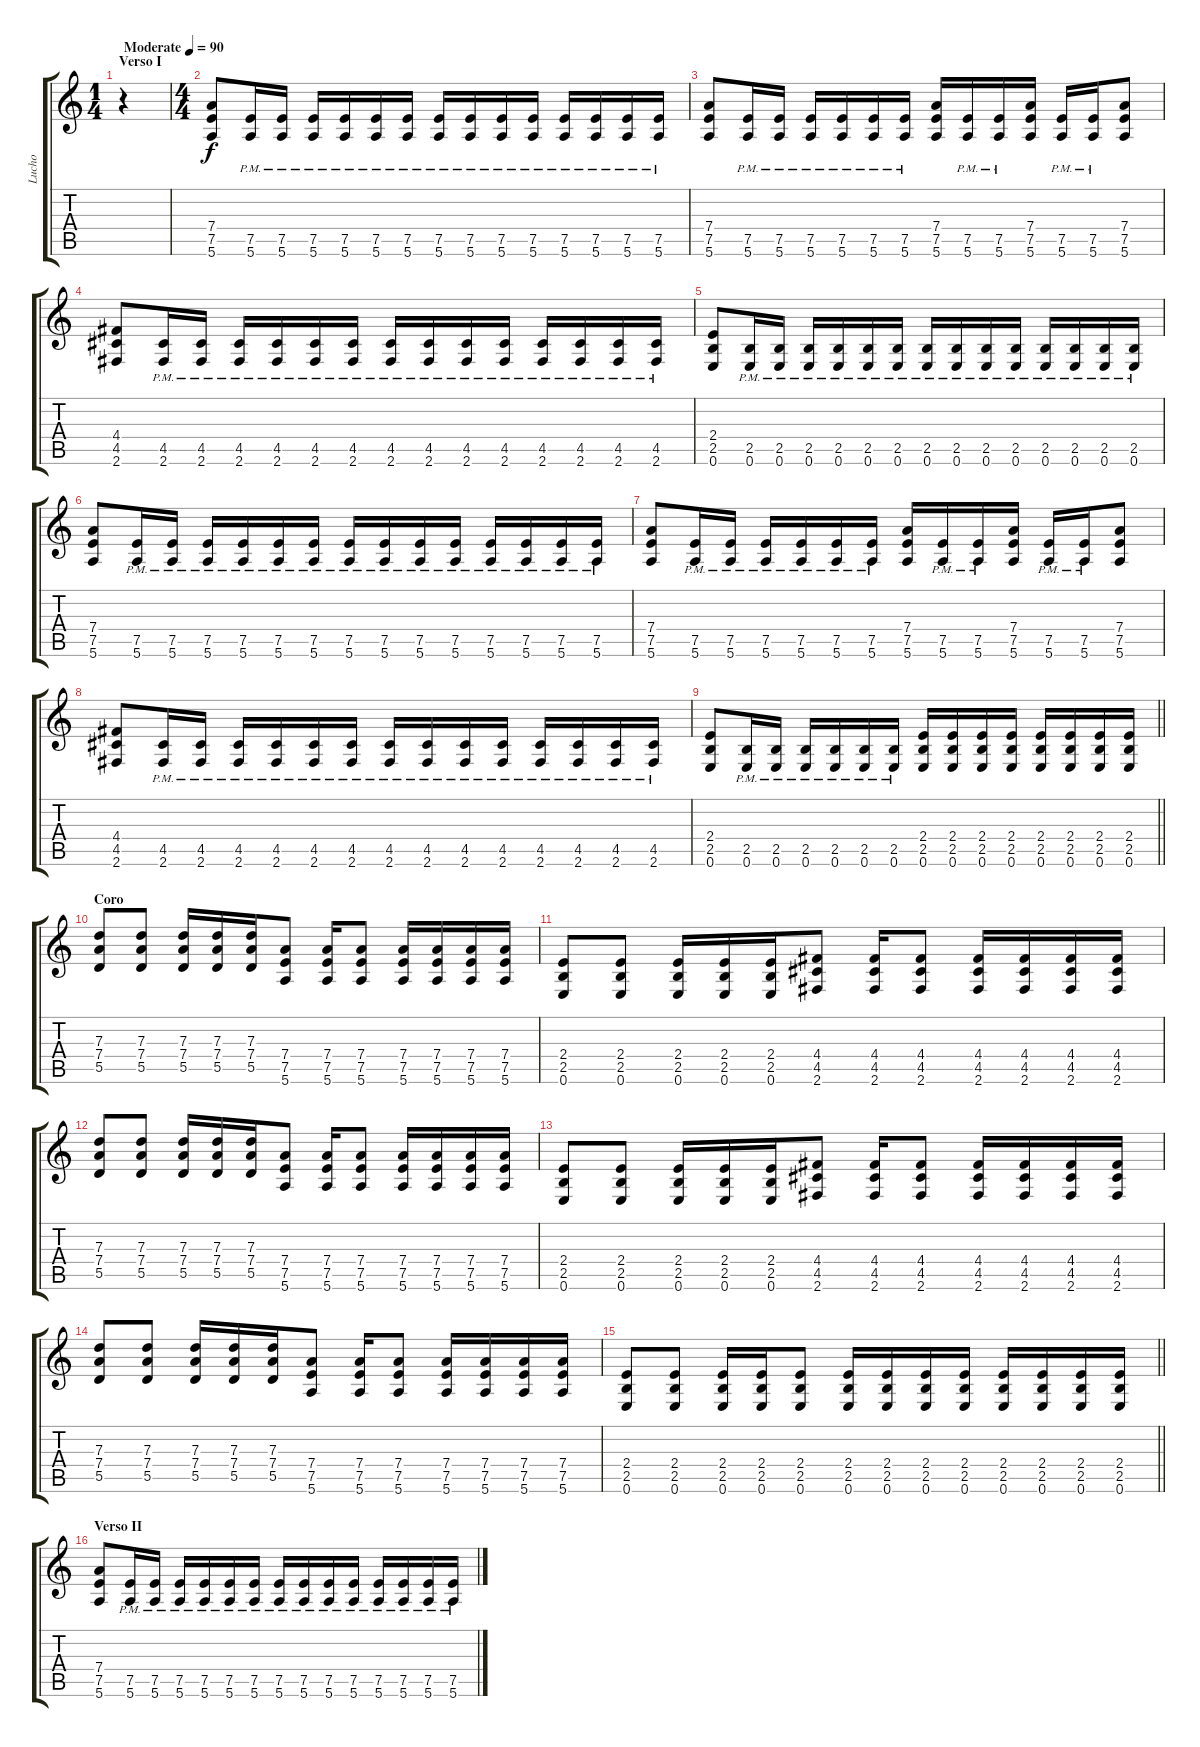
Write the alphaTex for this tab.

\track ("Lucho" "Lucho") {instrument distortionguitar}
\staff {score tabs}
\tuning (E4 B3 G3 D3 A2 E2) {hide}
\ts (1 4)
\section ("" "Verso I")
\tempo (90 "Moderate")
\clef g2
\ks c
r.4{dy f instrument distortionguitar} |
\ts (4 4)
(7.4 7.5 5.6).8 (7.5{pm} 5.6{pm}).16 (7.5{pm} 5.6{pm}).16 (7.5{pm} 5.6{pm}).16 (7.5{pm} 5.6{pm}).16 (7.5{pm} 5.6{pm}).16 (7.5{pm} 5.6{pm}).16 (7.5{pm} 5.6{pm}).16 (7.5{pm} 5.6{pm}).16 (7.5{pm} 5.6{pm}).16 (7.5{pm} 5.6{pm}).16 (7.5{pm} 5.6{pm}).16 (7.5{pm} 5.6{pm}).16 (7.5{pm} 5.6{pm}).16 (7.5{pm} 5.6{pm}).16 |
(7.4 7.5 5.6).8 (7.5{pm} 5.6{pm}).16 (7.5{pm} 5.6{pm}).16 (7.5{pm} 5.6{pm}).16 (7.5{pm} 5.6{pm}).16 (7.5{pm} 5.6{pm}).16 (7.5{pm} 5.6{pm}).16 (7.4 7.5 5.6).16 (7.5{pm} 5.6{pm}).16 (7.5{pm} 5.6{pm}).16 (7.4 7.5 5.6).16 (7.5{pm} 5.6{pm}).16 (7.5{pm} 5.6{pm}).16 (7.4 7.5 5.6).8 |
(4.4 4.5 2.6).8 (4.5{pm} 2.6{pm}).16 (4.5{pm} 2.6{pm}).16 (4.5{pm} 2.6{pm}).16 (4.5{pm} 2.6{pm}).16 (4.5{pm} 2.6{pm}).16 (4.5{pm} 2.6{pm}).16 (4.5{pm} 2.6{pm}).16 (4.5{pm} 2.6{pm}).16 (4.5{pm} 2.6{pm}).16 (4.5{pm} 2.6{pm}).16 (4.5{pm} 2.6{pm}).16 (4.5{pm} 2.6{pm}).16 (4.5{pm} 2.6{pm}).16 (4.5{pm} 2.6{pm}).16 |
(2.4 2.5 0.6).8 (2.5{pm} 0.6{pm}).16 (2.5{pm} 0.6{pm}).16 (2.5{pm} 0.6{pm}).16 (2.5{pm} 0.6{pm}).16 (2.5{pm} 0.6{pm}).16 (2.5{pm} 0.6{pm}).16 (2.5{pm} 0.6{pm}).16 (2.5{pm} 0.6{pm}).16 (2.5{pm} 0.6{pm}).16 (2.5{pm} 0.6{pm}).16 (2.5{pm} 0.6{pm}).16 (2.5{pm} 0.6{pm}).16 (2.5{pm} 0.6{pm}).16 (2.5{pm} 0.6{pm}).16 |
(7.4 7.5 5.6).8 (7.5{pm} 5.6{pm}).16 (7.5{pm} 5.6{pm}).16 (7.5{pm} 5.6{pm}).16 (7.5{pm} 5.6{pm}).16 (7.5{pm} 5.6{pm}).16 (7.5{pm} 5.6{pm}).16 (7.5{pm} 5.6{pm}).16 (7.5{pm} 5.6{pm}).16 (7.5{pm} 5.6{pm}).16 (7.5{pm} 5.6{pm}).16 (7.5{pm} 5.6{pm}).16 (7.5{pm} 5.6{pm}).16 (7.5{pm} 5.6{pm}).16 (7.5{pm} 5.6{pm}).16 |
(7.4 7.5 5.6).8 (7.5{pm} 5.6{pm}).16 (7.5{pm} 5.6{pm}).16 (7.5{pm} 5.6{pm}).16 (7.5{pm} 5.6{pm}).16 (7.5{pm} 5.6{pm}).16 (7.5{pm} 5.6{pm}).16 (7.4 7.5 5.6).16 (7.5{pm} 5.6{pm}).16 (7.5{pm} 5.6{pm}).16 (7.4 7.5 5.6).16 (7.5{pm} 5.6{pm}).16 (7.5{pm} 5.6{pm}).16 (7.4 7.5 5.6).8 |
(4.4 4.5 2.6).8 (4.5{pm} 2.6{pm}).16 (4.5{pm} 2.6{pm}).16 (4.5{pm} 2.6{pm}).16 (4.5{pm} 2.6{pm}).16 (4.5{pm} 2.6{pm}).16 (4.5{pm} 2.6{pm}).16 (4.5{pm} 2.6{pm}).16 (4.5{pm} 2.6{pm}).16 (4.5{pm} 2.6{pm}).16 (4.5{pm} 2.6{pm}).16 (4.5{pm} 2.6{pm}).16 (4.5{pm} 2.6{pm}).16 (4.5{pm} 2.6{pm}).16 (4.5{pm} 2.6{pm}).16 |
\barLineRight lightlight
(2.4 2.5 0.6).8 (2.5{pm} 0.6{pm}).16 (2.5{pm} 0.6{pm}).16 (2.5{pm} 0.6{pm}).16 (2.5{pm} 0.6{pm}).16 (2.5{pm} 0.6{pm}).16 (2.5{pm} 0.6{pm}).16 (2.4 2.5 0.6).16 (2.4 2.5 0.6).16 (2.4 2.5 0.6).16 (2.4 2.5 0.6).16 (2.4 2.5 0.6).16 (2.4 2.5 0.6).16 (2.4 2.5 0.6).16 (2.4 2.5 0.6).16 |
\section ("" "Coro")
(7.3 7.4 5.5).8 (7.3 7.4 5.5).8 (7.3 7.4 5.5).16 (7.3 7.4 5.5).16 (7.3 7.4 5.5).16 (7.4 7.5 5.6).8 (7.4 7.5 5.6).16 (7.4 7.5 5.6).8 (7.4 7.5 5.6).16 (7.4 7.5 5.6).16 (7.4 7.5 5.6).16 (7.4 7.5 5.6).16 |
(2.4 2.5 0.6).8 (2.4 2.5 0.6).8 (2.4 2.5 0.6).16 (2.4 2.5 0.6).16 (2.4 2.5 0.6).16 (4.4 4.5 2.6).8 (4.4 4.5 2.6).16 (4.4 4.5 2.6).8 (4.4 4.5 2.6).16 (4.4 4.5 2.6).16 (4.4 4.5 2.6).16 (4.4 4.5 2.6).16 |
(7.3 7.4 5.5).8 (7.3 7.4 5.5).8 (7.3 7.4 5.5).16 (7.3 7.4 5.5).16 (7.3 7.4 5.5).16 (7.4 7.5 5.6).8 (7.4 7.5 5.6).16 (7.4 7.5 5.6).8 (7.4 7.5 5.6).16 (7.4 7.5 5.6).16 (7.4 7.5 5.6).16 (7.4 7.5 5.6).16 |
(2.4 2.5 0.6).8 (2.4 2.5 0.6).8 (2.4 2.5 0.6).16 (2.4 2.5 0.6).16 (2.4 2.5 0.6).16 (4.4 4.5 2.6).8 (4.4 4.5 2.6).16 (4.4 4.5 2.6).8 (4.4 4.5 2.6).16 (4.4 4.5 2.6).16 (4.4 4.5 2.6).16 (4.4 4.5 2.6).16 |
(7.3 7.4 5.5).8 (7.3 7.4 5.5).8 (7.3 7.4 5.5).16 (7.3 7.4 5.5).16 (7.3 7.4 5.5).16 (7.4 7.5 5.6).8 (7.4 7.5 5.6).16 (7.4 7.5 5.6).8 (7.4 7.5 5.6).16 (7.4 7.5 5.6).16 (7.4 7.5 5.6).16 (7.4 7.5 5.6).16 |
\barLineRight lightlight
(2.4 2.5 0.6).8 (2.4 2.5 0.6).8 (2.4 2.5 0.6).16 (2.4 2.5 0.6).16 (2.4 2.5 0.6).8 (2.4 2.5 0.6).16 (2.4 2.5 0.6).16 (2.4 2.5 0.6).16 (2.4 2.5 0.6).16 (2.4 2.5 0.6).16 (2.4 2.5 0.6).16 (2.4 2.5 0.6).16 (2.4 2.5 0.6).16 |
\section ("" "Verso II")
(7.4 7.5 5.6).8 (7.5{pm} 5.6{pm}).16 (7.5{pm} 5.6{pm}).16 (7.5{pm} 5.6{pm}).16 (7.5{pm} 5.6{pm}).16 (7.5{pm} 5.6{pm}).16 (7.5{pm} 5.6{pm}).16 (7.5{pm} 5.6{pm}).16 (7.5{pm} 5.6{pm}).16 (7.5{pm} 5.6{pm}).16 (7.5{pm} 5.6{pm}).16 (7.5{pm} 5.6{pm}).16 (7.5{pm} 5.6{pm}).16 (7.5{pm} 5.6{pm}).16 (7.5{pm} 5.6{pm}).16
